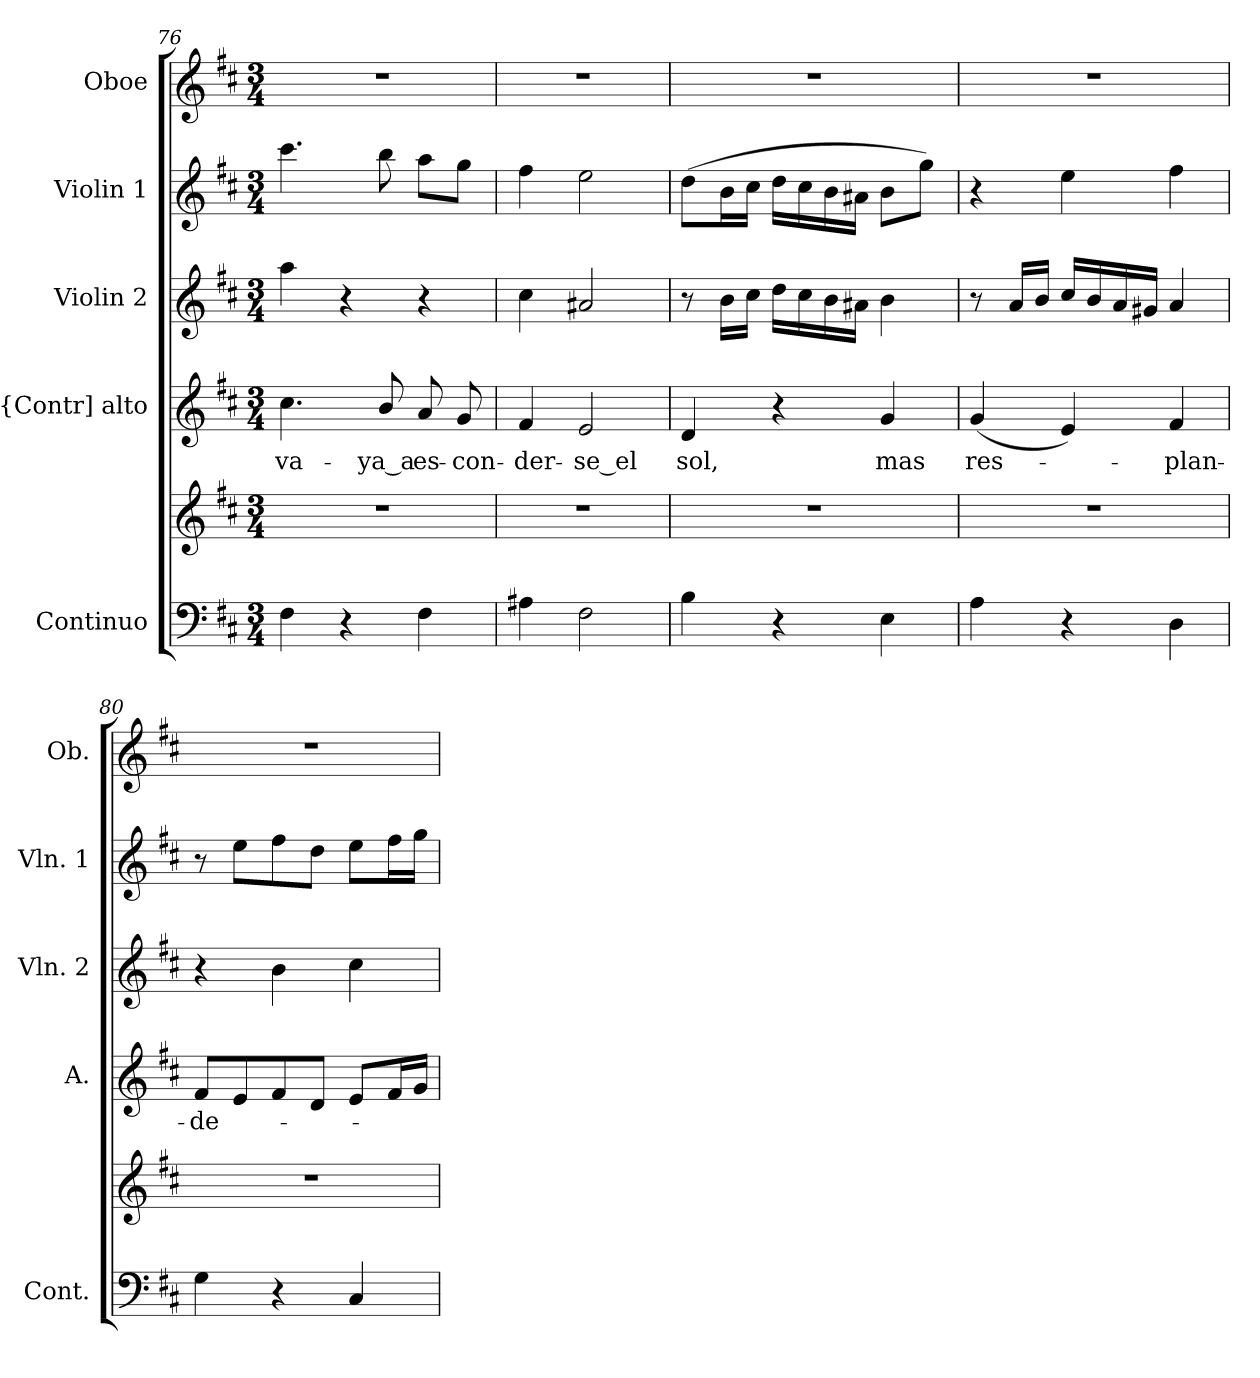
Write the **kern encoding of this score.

**kern	**kern	**kern	**text	**kern	**kern	**kern
*part5	*part5	*part4	*part4	*part3	*part2	*part1
*staff6	*staff5	*staff4	*staff4	*staff3	*staff2	*staff1
*I"Continuo	*	*I"{Contr] alto	*	*I"Violin 2	*I"Violin 1	*I"Oboe
*I'Cont.	*	*I'A.	*	*I'Vln. 2	*I'Vln. 1	*I'Ob.
!!LO:LB:g=z
*clefF4	*clefG2	*clefG2	*	*clefG2	*clefG2	*clefG2
*k[f#c#]	*k[f#c#]	*k[f#c#]	*	*k[f#c#]	*k[f#c#]	*k[f#c#]
*D:	*D:	*D:	*	*D:	*D:	*D:
*M3/4	*M3/4	*M3/4	*	*M3/4	*M3/4	*M3/4
=76	=76	=76	=76	=76	=76	=76
!	!LO:N:vis=1	!	!	!	!	!
!	!	!	!LO:LY:b:color=#000000	!	!	!LO:N:vis=1
4F#i\	2.r	4.cc#i\	va-	4aai\	4.ccc#i\	2.r
4r	.	.	.	4r	.	.
!	!	!	!LO:LY:b:color=#000000	!	!	!
.	.	8bi/	-ya_a	.	8bbi\	.
!	!	!	!LO:LY:b:color=#000000	!	!	!
4F#i\	.	8ai/	es-	4r	8aai\L	.
!	!	!	!LO:LY:b:color=#000000	!	!	!
.	.	8gi/	-con-	.	8ggi\J	.
=77	=77	=77	=77	=77	=77	=77
!	!LO:N:vis=1	!	!	!	!	!
!	!	!	!LO:LY:b:color=#000000	!	!	!LO:N:vis=1
4A#Xi\	2.r	4f#i/	-der-	4cc#i\	4ff#i\	2.r
!	!	!	!LO:LY:b:color=#000000	!	!	!
2F#i\	.	2ei/	-se_el	2a#Xi/	2eei\	.
=78	=78	=78	=78	=78	=78	=78
!	!LO:N:vis=1	!	!	!	!	!
!	!	!	!LO:LY:b:color=#000000	!	!	!LO:N:vis=1
4Bi\	2.r	4di/	sol,	8r	(8ddi\L	2.r
.	.	.	.	16bi\LL	16bi\L	.
.	.	.	.	16cc#i\JJ	16cc#i\JJ	.
4r	.	4r	.	16ddi\LL	16ddi\LL	.
.	.	.	.	16cc#i\	16cc#i\	.
.	.	.	.	16bi\	16bi\	.
.	.	.	.	16a#Xi\JJ	16a#Xi\JJ	.
!	!	!	!LO:LY:b:color=#000000	!	!	!
4Ei\	.	4gi/	mas	4bi\	8bi\L	.
.	.	.	.	.	8ggi\J)	.
=79	=79	=79	=79	=79	=79	=79
!	!LO:N:vis=1	!	!	!	!	!
!	!	!	!LO:LY:b:color=#000000	!	!	!LO:N:vis=1
4Ai\	2.r	(4gi/	res-	8r	4r	2.r
.	.	.	.	16ai/LL	.	.
.	.	.	.	16bi/JJ	.	.
4r	.	4ei/)	.	16cc#i/LL	4eei\	.
.	.	.	.	16bi/	.	.
.	.	.	.	16ai/	.	.
.	.	.	.	16g#Xi/JJ	.	.
!	!	!	!LO:LY:b:color=#000000	!	!	!
4Di\	.	4f#i/	-plan-	4ai/	4ff#i\	.
=80	=80	=80	=80	=80	=80	=80
!	!LO:N:vis=1	!	!	!	!	!
!	!	!	!LO:LY:b:color=#000000	!	!	!LO:N:vis=1
4Gi\	2.r	8f#i/L	-de-	4r	8r	2.r
.	.	8ei/	.	.	8eei\L	.
4r	.	8f#i/	.	4bi\	8ff#i\	.
.	.	8di/J	.	.	8ddi\J	.
4C#i/	.	8ei/L	.	4cc#i\	8eei\L	.
.	.	16f#i/L	.	.	16ff#i\L	.
.	.	16gi/JJ	.	.	16ggi\JJ	.
=	=	=	=	=	=	=
*-	*-	*-	*-	*-	*-	*-
